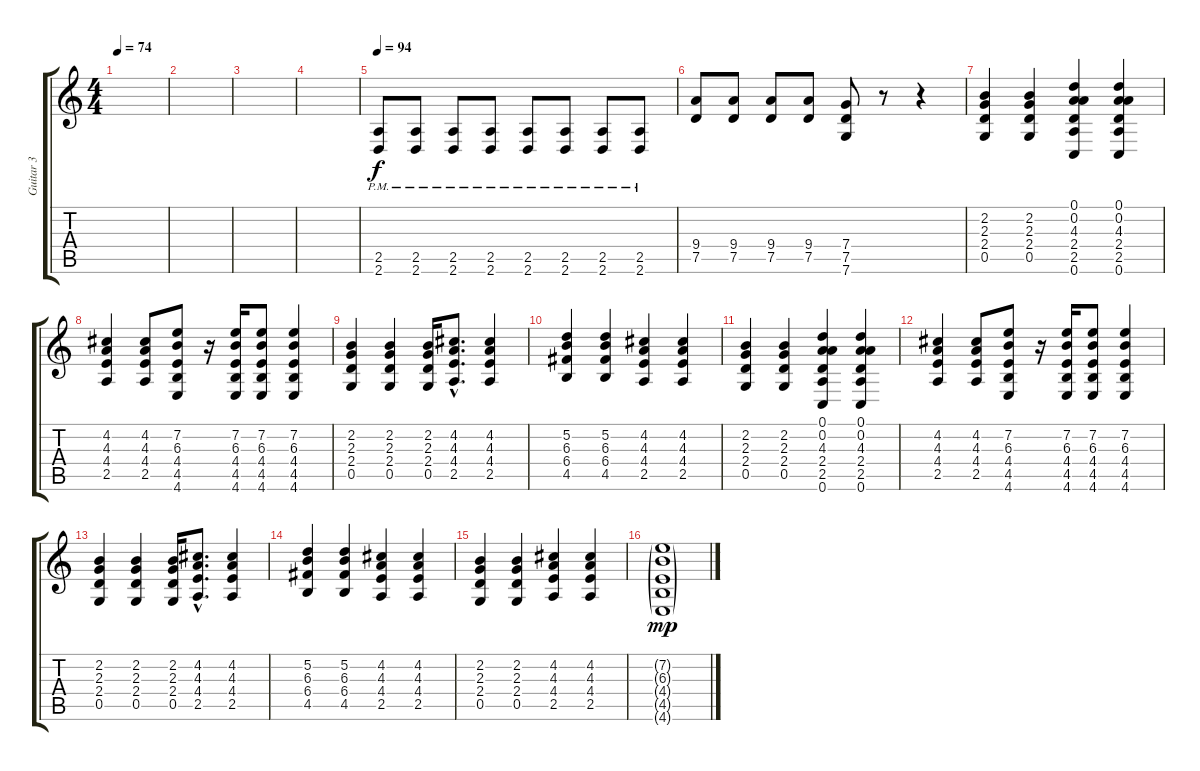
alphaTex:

\track ("Guitar 3" "Guitar 3") {instrument distortionguitar}
\staff {score tabs}
\tuning (D4 A3 F3 C3 G2 C2) {hide}
\ts (4 4)
\tempo 74
\clef g2
\ks c
|
|
|
|
\tempo 94
(2.5{pm} 2.6{pm}).8 (2.5{pm} 2.6{pm}).8 (2.5{pm} 2.6{pm}).8 (2.5{pm} 2.6{pm}).8 (2.5{pm} 2.6{pm}).8 (2.5{pm} 2.6{pm}).8 (2.5{pm} 2.6{pm}).8 (2.5{pm} 2.6{pm}).8 |
(9.4 7.5).8 (9.4 7.5).8 (9.4 7.5).8 (9.4 7.5).8 (7.4 7.5 7.6).8 r.8 r.4 |
(2.2 2.3 2.4 0.5).4 (2.2 2.3 2.4 0.5).4 (0.1 0.2 4.3 2.4 2.5 0.6).4 (0.1 0.2 4.3 2.4 2.5 0.6).4 |
(4.2 4.3 4.4 2.5).4 (4.2 4.3 4.4 2.5).8 (7.2 6.3 4.4 4.5 4.6).8 r.16 (7.2 6.3 4.4 4.5 4.6).16 (7.2 6.3 4.4 4.5 4.6).8 (7.2 6.3 4.4 4.5 4.6).4 |
(2.2 2.3 2.4 0.5).4 (2.2 2.3 2.4 0.5).4 (2.2 2.3 2.4 0.5).16 (4.2{hac} 4.3{hac} 4.4{hac} 2.5{hac}).8{d} (4.2 4.3 4.4 2.5).4 |
(5.2 6.3 6.4 4.5).4 (5.2 6.3 6.4 4.5).4 (4.2 4.3 4.4 2.5).4 (4.2 4.3 4.4 2.5).4 |
(2.2 2.3 2.4 0.5).4 (2.2 2.3 2.4 0.5).4 (0.1 0.2 4.3 2.4 2.5 0.6).4 (0.1 0.2 4.3 2.4 2.5 0.6).4 |
(4.2 4.3 4.4 2.5).4 (4.2 4.3 4.4 2.5).8 (7.2 6.3 4.4 4.5 4.6).8 r.16 (7.2 6.3 4.4 4.5 4.6).16 (7.2 6.3 4.4 4.5 4.6).8 (7.2 6.3 4.4 4.5 4.6).4 |
(2.2 2.3 2.4 0.5).4 (2.2 2.3 2.4 0.5).4 (2.2 2.3 2.4 0.5).16 (4.2{hac} 4.3{hac} 4.4{hac} 2.5{hac}).8{d} (4.2 4.3 4.4 2.5).4 |
(5.2 6.3 6.4 4.5).4 (5.2 6.3 6.4 4.5).4 (4.2 4.3 4.4 2.5).4 (4.2 4.3 4.4 2.5).4 |
(2.2 2.3 2.4 0.5).4 (2.2 2.3 2.4 0.5).4 (4.2 4.3 4.4 2.5).4 (4.2 4.3 4.4 2.5).4 |
(7.2{g} 6.3{g} 4.4{g} 4.5{g} 4.6{g}).1{dy mp}
